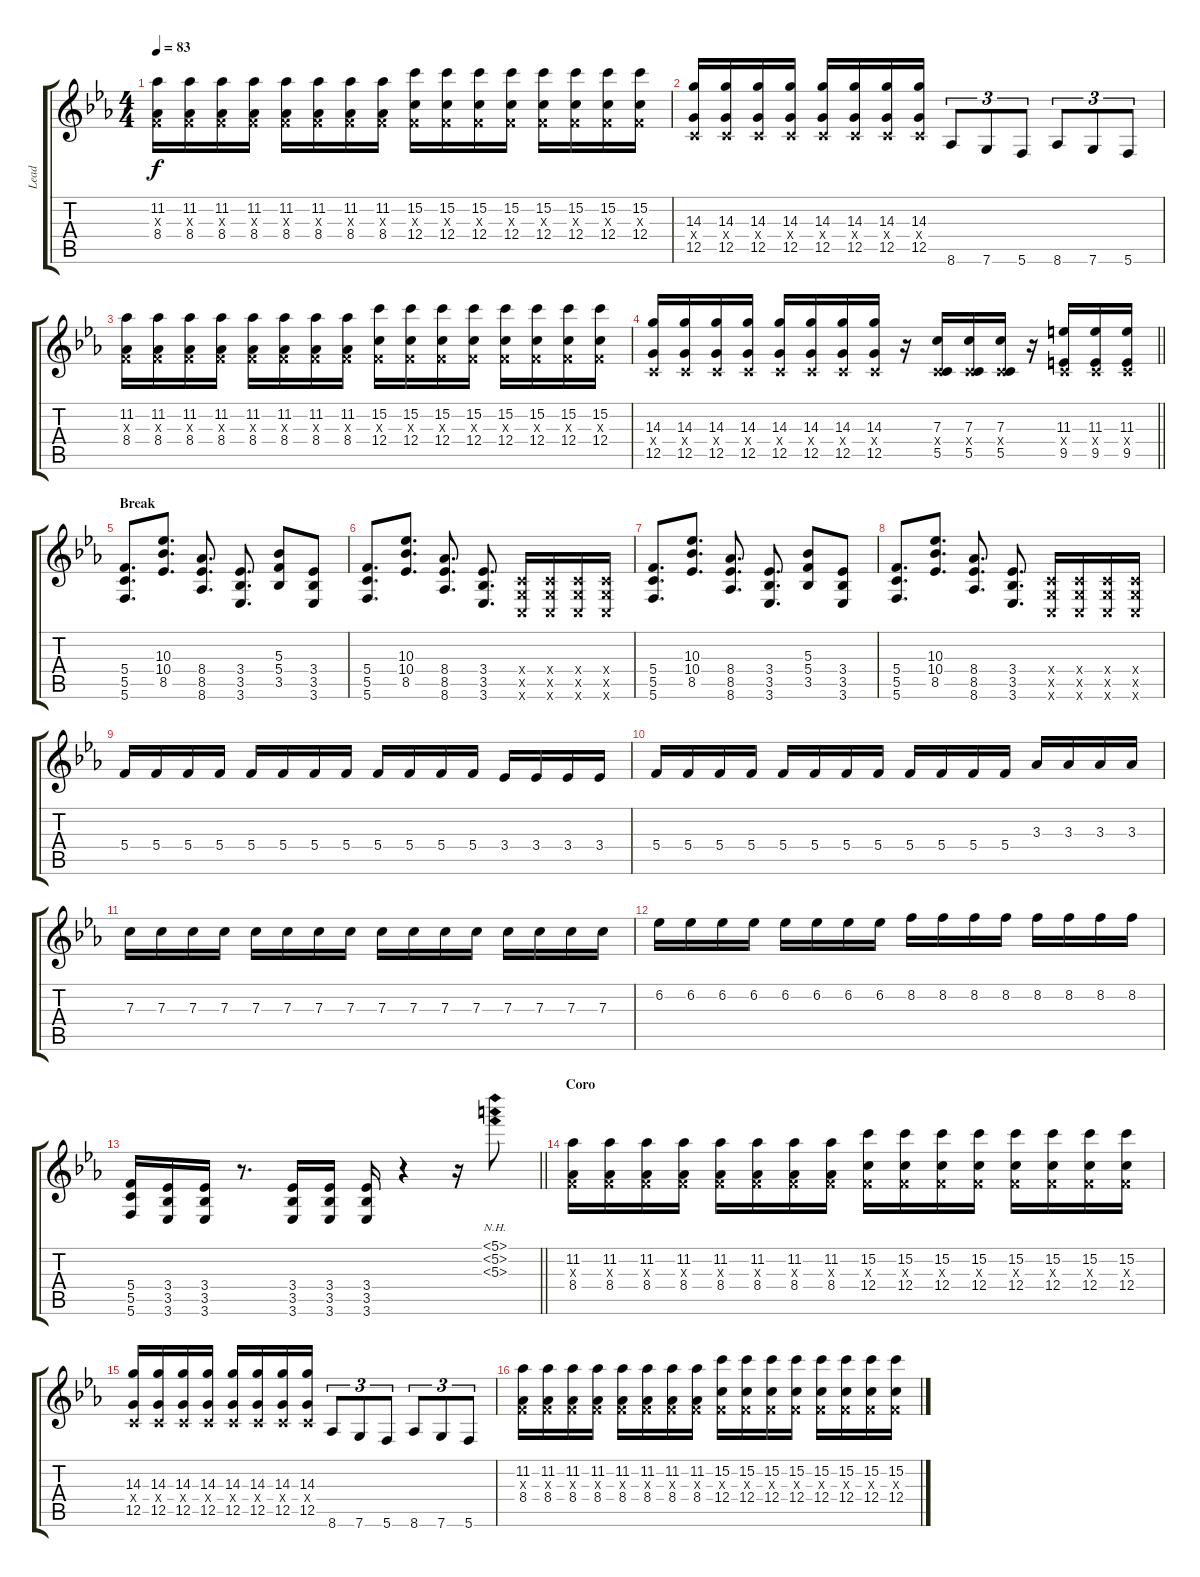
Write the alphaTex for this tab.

\track ("Lead" "Lead") {instrument distortionguitar}
\staff {score tabs}
\tuning (D4 A3 F3 C3 G2 C2) {hide}
\ts (4 4)
\tempo 83
\clef g2
\ks eb
(11.2 0.3{x} 8.4).16{dy f} (11.2 0.3{x} 8.4).16 (11.2 0.3{x} 8.4).16 (11.2 0.3{x} 8.4).16 (11.2 0.3{x} 8.4).16 (11.2 0.3{x} 8.4).16 (11.2 0.3{x} 8.4).16 (11.2 0.3{x} 8.4).16 (15.2 0.3{x} 12.4).16 (15.2 0.3{x} 12.4).16 (15.2 0.3{x} 12.4).16 (15.2 0.3{x} 12.4).16 (15.2 0.3{x} 12.4).16 (15.2 0.3{x} 12.4).16 (15.2 0.3{x} 12.4).16 (15.2 0.3{x} 12.4).16 |
(14.3 0.4{x} 12.5).16 (14.3 0.4{x} 12.5).16 (14.3 0.4{x} 12.5).16 (14.3 0.4{x} 12.5).16 (14.3 0.4{x} 12.5).16 (14.3 0.4{x} 12.5).16 (14.3 0.4{x} 12.5).16 (14.3 0.4{x} 12.5).16 8.6.8{tu (3 2)} 7.6.8{tu (3 2)} 5.6.8{tu (3 2)} 8.6.8{tu (3 2)} 7.6.8{tu (3 2)} 5.6.8{tu (3 2)} |
(11.2 0.3{x} 8.4).16 (11.2 0.3{x} 8.4).16 (11.2 0.3{x} 8.4).16 (11.2 0.3{x} 8.4).16 (11.2 0.3{x} 8.4).16 (11.2 0.3{x} 8.4).16 (11.2 0.3{x} 8.4).16 (11.2 0.3{x} 8.4).16 (15.2 0.3{x} 12.4).16 (15.2 0.3{x} 12.4).16 (15.2 0.3{x} 12.4).16 (15.2 0.3{x} 12.4).16 (15.2 0.3{x} 12.4).16 (15.2 0.3{x} 12.4).16 (15.2 0.3{x} 12.4).16 (15.2 0.3{x} 12.4).16 |
\barLineRight lightlight
(14.3 0.4{x} 12.5).16 (14.3 0.4{x} 12.5).16 (14.3 0.4{x} 12.5).16 (14.3 0.4{x} 12.5).16 (14.3 0.4{x} 12.5).16 (14.3 0.4{x} 12.5).16 (14.3 0.4{x} 12.5).16 (14.3 0.4{x} 12.5).16 r.16 (7.3 0.4{x} 5.5).16 (7.3 0.4{x} 5.5).16 (7.3 0.4{x} 5.5).16 r.16 (11.3 0.4{x} 9.5).16 (11.3 0.4{x} 9.5).16 (11.3 0.4{x} 9.5).16 |
\section ("" "Break")
(5.4 5.5 5.6).8{d} (10.3 10.4 8.5).8{d} (8.4 8.5 8.6).8{d} (3.4 3.5 3.6).8{d} (5.3 5.4 3.5).8 (3.4 3.5 3.6).8 |
(5.4 5.5 5.6).8{d} (10.3 10.4 8.5).8{d} (8.4 8.5 8.6).8{d} (3.4 3.5 3.6).8{d} (0.4{x} 0.5{x} 0.6{x}).16 (0.4{x} 0.5{x} 0.6{x}).16 (0.4{x} 0.5{x} 0.6{x}).16 (0.4{x} 0.5{x} 0.6{x}).16 |
(5.4 5.5 5.6).8{d} (10.3 10.4 8.5).8{d} (8.4 8.5 8.6).8{d} (3.4 3.5 3.6).8{d} (5.3 5.4 3.5).8 (3.4 3.5 3.6).8 |
(5.4 5.5 5.6).8{d} (10.3 10.4 8.5).8{d} (8.4 8.5 8.6).8{d} (3.4 3.5 3.6).8{d} (0.4{x} 0.5{x} 0.6{x}).16 (0.4{x} 0.5{x} 0.6{x}).16 (0.4{x} 0.5{x} 0.6{x}).16 (0.4{x} 0.5{x} 0.6{x}).16 |
5.4.16 5.4.16 5.4.16 5.4.16 5.4.16 5.4.16 5.4.16 5.4.16 5.4.16 5.4.16 5.4.16 5.4.16 3.4.16 3.4.16 3.4.16 3.4.16 |
5.4.16 5.4.16 5.4.16 5.4.16 5.4.16 5.4.16 5.4.16 5.4.16 5.4.16 5.4.16 5.4.16 5.4.16 3.3.16 3.3.16 3.3.16 3.3.16 |
7.3.16 7.3.16 7.3.16 7.3.16 7.3.16 7.3.16 7.3.16 7.3.16 7.3.16 7.3.16 7.3.16 7.3.16 7.3.16 7.3.16 7.3.16 7.3.16 |
6.2.16 6.2.16 6.2.16 6.2.16 6.2.16 6.2.16 6.2.16 6.2.16 8.2.16 8.2.16 8.2.16 8.2.16 8.2.16 8.2.16 8.2.16 8.2.16 |
\barLineRight lightlight
(5.4 5.5 5.6).16 (3.4 3.5 3.6).16 (3.4 3.5 3.6).16 r.8{d} (3.4 3.5 3.6).16 (3.4 3.5 3.6).16 (3.4 3.5 3.6).16 r.4 r.16 (5.1{nh} 5.2{nh} 5.3{nh}).8 |
\section ("" "Coro")
(11.2 0.3{x} 8.4).16 (11.2 0.3{x} 8.4).16 (11.2 0.3{x} 8.4).16 (11.2 0.3{x} 8.4).16 (11.2 0.3{x} 8.4).16 (11.2 0.3{x} 8.4).16 (11.2 0.3{x} 8.4).16 (11.2 0.3{x} 8.4).16 (15.2 0.3{x} 12.4).16 (15.2 0.3{x} 12.4).16 (15.2 0.3{x} 12.4).16 (15.2 0.3{x} 12.4).16 (15.2 0.3{x} 12.4).16 (15.2 0.3{x} 12.4).16 (15.2 0.3{x} 12.4).16 (15.2 0.3{x} 12.4).16 |
(14.3 0.4{x} 12.5).16 (14.3 0.4{x} 12.5).16 (14.3 0.4{x} 12.5).16 (14.3 0.4{x} 12.5).16 (14.3 0.4{x} 12.5).16 (14.3 0.4{x} 12.5).16 (14.3 0.4{x} 12.5).16 (14.3 0.4{x} 12.5).16 8.6.8{tu (3 2)} 7.6.8{tu (3 2)} 5.6.8{tu (3 2)} 8.6.8{tu (3 2)} 7.6.8{tu (3 2)} 5.6.8{tu (3 2)} |
(11.2 0.3{x} 8.4).16 (11.2 0.3{x} 8.4).16 (11.2 0.3{x} 8.4).16 (11.2 0.3{x} 8.4).16 (11.2 0.3{x} 8.4).16 (11.2 0.3{x} 8.4).16 (11.2 0.3{x} 8.4).16 (11.2 0.3{x} 8.4).16 (15.2 0.3{x} 12.4).16 (15.2 0.3{x} 12.4).16 (15.2 0.3{x} 12.4).16 (15.2 0.3{x} 12.4).16 (15.2 0.3{x} 12.4).16 (15.2 0.3{x} 12.4).16 (15.2 0.3{x} 12.4).16 (15.2 0.3{x} 12.4).16
